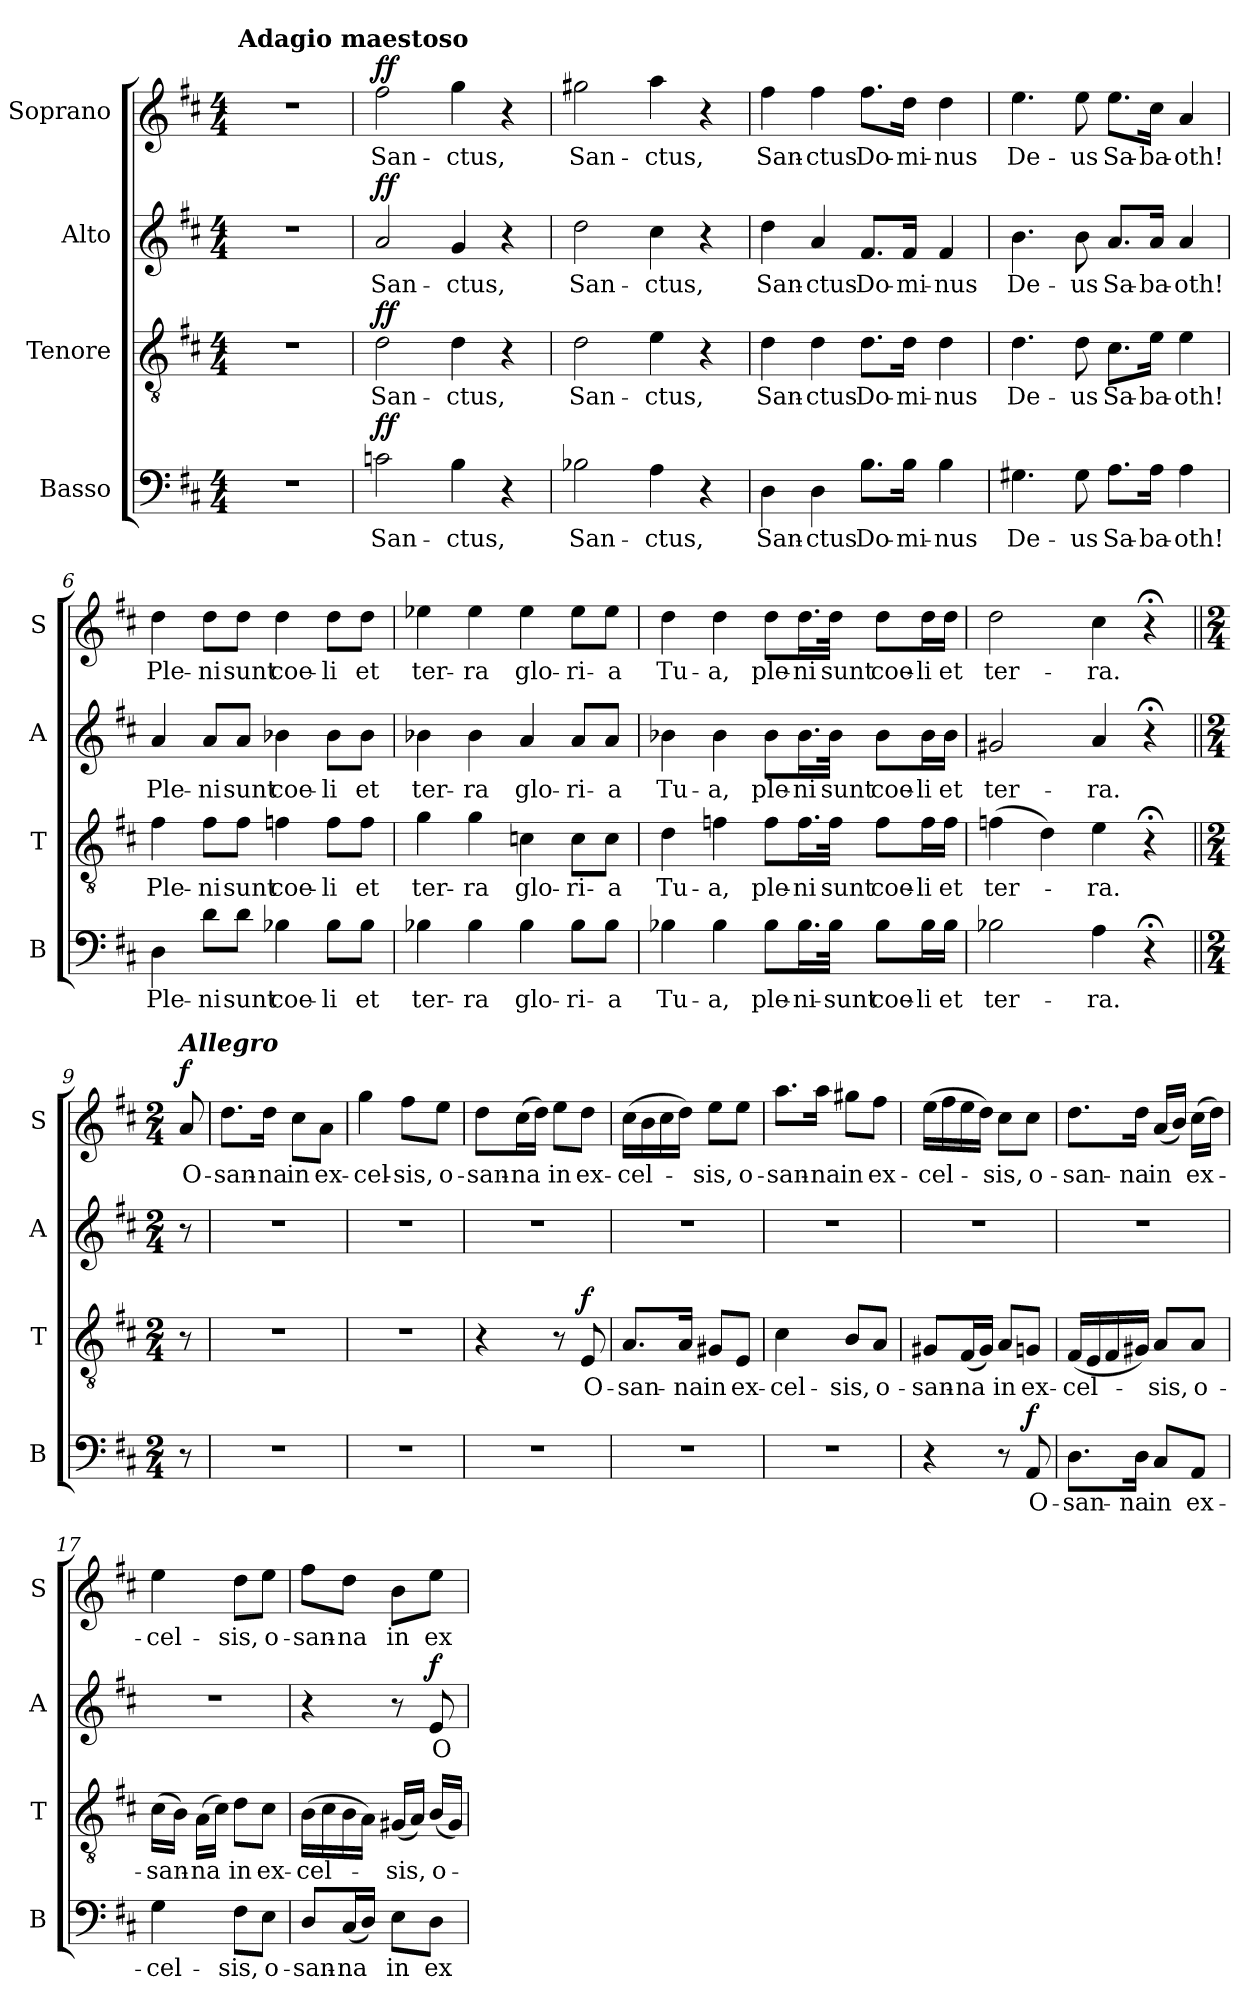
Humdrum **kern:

**kern	**text	**dynam	**kern	**text	**dynam	**kern	**text	**dynam	**kern	**text	**dynam
*part4	*part4	*part4	*part3	*part3	*part3	*part2	*part2	*part2	*part1	*part1	*part1
*staff4	*staff4	*staff4	*staff3	*staff3	*staff3	*staff2	*staff2	*staff2	*staff1	*staff1	*staff1
*I"Basso	*	*	*I"Tenore	*	*	*I"Alto	*	*	*I"Soprano	*	*
*I'B	*	*	*I'T	*	*	*I'A	*	*	*I'S	*	*
*clefF4	*	*	*clefGv2	*	*	*clefG2	*	*	*clefG2	*	*
*k[f#c#]	*	*	*k[f#c#]	*	*	*k[f#c#]	*	*	*k[f#c#]	*	*
*D:	*	*	*D:	*	*	*D:	*	*	*D:	*	*
*M4/4	*	*	*M4/4	*	*	*M4/4	*	*	*M4/4	*	*
=1	=1	=1	=1	=1	=1	=1	=1	=1	=1	=1	=1
!	!	!	!	!	!	!	!	!	!LO:TX:a:B:t=Adagio maestoso	!	!
1r	.	.	1r	.	.	1r	.	.	1r	.	.
=2	=2	=2	=2	=2	=2	=2	=2	=2	=2	=2	=2
!	!LO:LY:b	!LO:DY:a	!	!LO:LY:b	!LO:DY:a	!	!LO:LY:b	!LO:DY:a	!	!LO:LY:b	!LO:DY:a
2cn\	San-	ff	2d\	San-	ff	2a/	San-	ff	2ff#\	San-	ff
!	!LO:LY:b	!	!	!LO:LY:b	!	!	!LO:LY:b	!	!	!LO:LY:b	!
4B\	-ctus,	.	4d\	-ctus,	.	4g/	-ctus,	.	4gg\	-ctus,	.
4r	.	.	4r	.	.	4r	.	.	4r	.	.
=3	=3	=3	=3	=3	=3	=3	=3	=3	=3	=3	=3
!	!LO:LY:b	!	!	!LO:LY:b	!	!	!LO:LY:b	!	!	!LO:LY:b	!
2B-X\	San-	.	2d\	San-	.	2dd\	San-	.	2gg#X\	San-	.
!	!LO:LY:b	!	!	!LO:LY:b	!	!	!LO:LY:b	!	!	!LO:LY:b	!
4A\	-ctus,	.	4e\	-ctus,	.	4cc#\	-ctus,	.	4aa\	-ctus,	.
4r	.	.	4r	.	.	4r	.	.	4r	.	.
=4	=4	=4	=4	=4	=4	=4	=4	=4	=4	=4	=4
!	!LO:LY:b	!	!	!LO:LY:b	!	!	!LO:LY:b	!	!	!LO:LY:b	!
4D\	San-	.	4d\	San-	.	4dd\	San-	.	4ff#\	San-	.
!	!LO:LY:b	!	!	!LO:LY:b	!	!	!LO:LY:b	!	!	!LO:LY:b	!
4D\	-ctus	.	4d\	-ctus	.	4a/	-ctus	.	4ff#\	-ctus	.
!	!LO:LY:b	!	!	!LO:LY:b	!	!	!LO:LY:b	!	!	!LO:LY:b	!
8.B\L	Do-	.	8.d\L	Do-	.	8.f#/L	Do-	.	8.ff#\L	Do-	.
!	!LO:LY:b	!	!	!LO:LY:b	!	!	!LO:LY:b	!	!	!LO:LY:b	!
16B\Jk	-mi-	.	16d\Jk	-mi-	.	16f#/Jk	-mi-	.	16dd\Jk	-mi-	.
!	!LO:LY:b	!	!	!LO:LY:b	!	!	!LO:LY:b	!	!	!LO:LY:b	!
4B\	-nus	.	4d\	-nus	.	4f#/	-nus	.	4dd\	-nus	.
=5	=5	=5	=5	=5	=5	=5	=5	=5	=5	=5	=5
!	!LO:LY:b	!	!	!LO:LY:b	!	!	!LO:LY:b	!	!	!LO:LY:b	!
4.G#X\	De-	.	4.d\	De-	.	4.b\	De-	.	4.ee\	De-	.
!	!LO:LY:b	!	!	!LO:LY:b	!	!	!LO:LY:b	!	!	!LO:LY:b	!
8G#\	-us	.	8d\	-us	.	8b\	-us	.	8ee\	-us	.
!	!LO:LY:b	!	!	!LO:LY:b	!	!	!LO:LY:b	!	!	!LO:LY:b	!
8.A\L	Sa-	.	8.c#\L	Sa-	.	8.a/L	Sa-	.	8.ee\L	Sa-	.
!	!LO:LY:b	!	!	!LO:LY:b	!	!	!LO:LY:b	!	!	!LO:LY:b	!
16A\Jk	-ba-	.	16e\Jk	-ba-	.	16a/Jk	-ba-	.	16cc#\Jk	-ba-	.
!	!LO:LY:b	!	!	!LO:LY:b	!	!	!LO:LY:b	!	!	!LO:LY:b	!
4A\	-oth!	.	4e\	-oth!	.	4a/	-oth!	.	4a/	-oth!	.
!!LO:LB:g=z
=6	=6	=6	=6	=6	=6	=6	=6	=6	=6	=6	=6
!	!LO:LY:b	!	!	!LO:LY:b	!	!	!LO:LY:b	!	!	!LO:LY:b	!
4D\	Ple-	.	4f#\	Ple-	.	4a/	Ple-	.	4dd\	Ple-	.
!	!LO:LY:b	!	!	!LO:LY:b	!	!	!LO:LY:b	!	!	!LO:LY:b	!
8d\L	-ni	.	8f#\L	-ni	.	8a/L	-ni	.	8dd\L	-ni	.
!	!LO:LY:b	!	!	!LO:LY:b	!	!	!LO:LY:b	!	!	!LO:LY:b	!
8d\J	sunt	.	8f#\J	sunt	.	8a/J	sunt	.	8dd\J	sunt	.
!	!LO:LY:b	!	!	!LO:LY:b	!	!	!LO:LY:b	!	!	!LO:LY:b	!
4B-X\	coe-	.	4fn\	coe-	.	4b-X\	coe-	.	4dd\	coe-	.
!	!LO:LY:b	!	!	!LO:LY:b	!	!	!LO:LY:b	!	!	!LO:LY:b	!
8B-\L	-li	.	8f\L	-li	.	8b-\L	-li	.	8dd\L	-li	.
!	!LO:LY:b	!	!	!LO:LY:b	!	!	!LO:LY:b	!	!	!LO:LY:b	!
8B-\J	et	.	8f\J	et	.	8b-\J	et	.	8dd\J	et	.
=7	=7	=7	=7	=7	=7	=7	=7	=7	=7	=7	=7
!	!LO:LY:b	!	!	!LO:LY:b	!	!	!LO:LY:b	!	!	!LO:LY:b	!
4B-X\	ter-	.	4g\	ter-	.	4b-X\	ter-	.	4ee-X\	ter-	.
!	!LO:LY:b	!	!	!LO:LY:b	!	!	!LO:LY:b	!	!	!LO:LY:b	!
4B-\	-ra	.	4g\	-ra	.	4b-\	-ra	.	4ee-\	-ra	.
!	!LO:LY:b	!	!	!LO:LY:b	!	!	!LO:LY:b	!	!	!LO:LY:b	!
4B-\	glo-	.	4cn\	glo-	.	4a/	glo-	.	4ee-\	glo-	.
!	!LO:LY:b	!	!	!LO:LY:b	!	!	!LO:LY:b	!	!	!LO:LY:b	!
8B-\L	-ri-	.	8c\L	-ri-	.	8a/L	-ri-	.	8ee-\L	-ri-	.
!	!LO:LY:b	!	!	!LO:LY:b	!	!	!LO:LY:b	!	!	!LO:LY:b	!
8B-\J	-a	.	8c\J	-a	.	8a/J	-a	.	8ee-\J	-a	.
=8	=8	=8	=8	=8	=8	=8	=8	=8	=8	=8	=8
!	!LO:LY:b	!	!	!LO:LY:b	!	!	!LO:LY:b	!	!	!LO:LY:b	!
4B-X\	Tu-	.	4d\	Tu-	.	4b-X\	Tu-	.	4dd\	Tu-	.
!	!LO:LY:b	!	!	!LO:LY:b	!	!	!LO:LY:b	!	!	!LO:LY:b	!
4B-\	-a,	.	4fn\	-a,	.	4b-\	-a,	.	4dd\	-a,	.
!	!LO:LY:b	!	!	!LO:LY:b	!	!	!LO:LY:b	!	!	!LO:LY:b	!
8B-\L	ple-	.	8f\L	ple-	.	8b-\L	ple-	.	8dd\L	ple-	.
!	!LO:LY:b	!	!	!LO:LY:b	!	!	!LO:LY:b	!	!	!LO:LY:b	!
16.B-\L	-ni-	.	16.f\L	-ni	.	16.b-\L	-ni	.	16.dd\L	-ni	.
!	!LO:LY:b	!	!	!LO:LY:b	!	!	!LO:LY:b	!	!	!LO:LY:b	!
32B-\JJk	-sunt	.	32f\JJk	sunt	.	32b-\JJk	sunt	.	32dd\JJk	sunt	.
!	!LO:LY:b	!	!	!LO:LY:b	!	!	!LO:LY:b	!	!	!LO:LY:b	!
8B-\L	coe-	.	8f\L	coe-	.	8b-\L	coe-	.	8dd\L	coe-	.
!	!LO:LY:b	!	!	!LO:LY:b	!	!	!LO:LY:b	!	!	!LO:LY:b	!
16B-\L	-li	.	16f\L	-li	.	16b-\L	-li	.	16dd\L	-li	.
!	!LO:LY:b	!	!	!LO:LY:b	!	!	!LO:LY:b	!	!	!LO:LY:b	!
16B-\JJ	et	.	16f\JJ	et	.	16b-\JJ	et	.	16dd\JJ	et	.
=9	=9	=9	=9	=9	=9	=9	=9	=9	=9	=9	=9
!	!LO:LY:b	!	!	!LO:LY:b	!	!	!LO:LY:b	!	!	!LO:LY:b	!
2B-X\	ter-	.	(>4fn\	ter-	.	2g#X/	ter-	.	2dd\	ter-	.
.	.	.	4d\)	.	.	.	.	.	.	.	.
!	!LO:LY:b	!	!	!LO:LY:b	!	!	!LO:LY:b	!	!	!LO:LY:b	!
4A\	-ra.	.	4e\	-ra.	.	4a/	-ra.	.	4cc#\	-ra.	.
4r;<	.	.	4r;<	.	.	4r;<	.	.	4r;<	.	.
!!LO:PB:g=z
=9X1||	=9X1||	=9X1||	=9X1||	=9X1||	=9X1||	=9X1||	=9X1||	=9X1||	=9X1||	=9X1||	=9X1||
*M2/4	*	*	*M2/4	*	*	*M2/4	*	*	*M2/4	*	*
!	!	!	!	!	!	!	!	!	!LO:TX:a:Bi:t=Allegro	!	!
!	!	!	!	!	!	!	!	!	!	!LO:LY:b	!LO:DY:a
8r	.	.	8r	.	.	8r	.	.	8a/	O-	f
=10	=10	=10	=10	=10	=10	=10	=10	=10	=10	=10	=10
!	!	!	!	!	!	!	!	!	!	!LO:LY:b	!
2r	.	.	2r	.	.	2r	.	.	8.dd\L	-san-	.
!	!	!	!	!	!	!	!	!	!	!LO:LY:b	!
.	.	.	.	.	.	.	.	.	16dd\Jk	-na	.
!	!	!	!	!	!	!	!	!	!	!LO:LY:b	!
.	.	.	.	.	.	.	.	.	8cc#\L	in	.
!	!	!	!	!	!	!	!	!	!	!LO:LY:b	!
.	.	.	.	.	.	.	.	.	8a\J	ex-	.
=11	=11	=11	=11	=11	=11	=11	=11	=11	=11	=11	=11
!	!	!	!	!	!	!	!	!	!	!LO:LY:b	!
2r	.	.	2r	.	.	2r	.	.	4gg\	-cel-	.
!	!	!	!	!	!	!	!	!	!	!LO:LY:b	!
.	.	.	.	.	.	.	.	.	8ff#\L	-sis,	.
!	!	!	!	!	!	!	!	!	!	!LO:LY:b	!
.	.	.	.	.	.	.	.	.	8ee\J	o-	.
=12	=12	=12	=12	=12	=12	=12	=12	=12	=12	=12	=12
!	!	!	!	!	!	!	!	!	!	!LO:LY:b	!
2r	.	.	4r	.	.	2r	.	.	8dd\L	-san-	.
!	!	!	!	!	!	!	!	!	!	!LO:LY:b	!
.	.	.	.	.	.	.	.	.	(>16cc#\L	-na	.
.	.	.	.	.	.	.	.	.	16dd\JJ)	.	.
!	!	!	!	!	!	!	!	!	!	!LO:LY:b	!
.	.	.	8r	.	.	.	.	.	8ee\L	in	.
!	!	!	!	!LO:LY:b	!LO:DY:a	!	!	!	!	!LO:LY:b	!
.	.	.	8E/	O-	f	.	.	.	8dd\J	ex-	.
=13	=13	=13	=13	=13	=13	=13	=13	=13	=13	=13	=13
!	!	!	!	!LO:LY:b	!	!	!	!	!	!LO:LY:b	!
2r	.	.	8.A/L	-san-	.	2r	.	.	(>16cc#\LL	-cel-	.
.	.	.	.	.	.	.	.	.	16b\	.	.
.	.	.	.	.	.	.	.	.	16cc#\	.	.
!	!	!	!	!LO:LY:b	!	!	!	!	!	!	!
.	.	.	16A/Jk	-na	.	.	.	.	16dd\JJ)	.	.
!	!	!	!	!LO:LY:b	!	!	!	!	!	!LO:LY:b	!
.	.	.	8G#X/L	in	.	.	.	.	8ee\L	-sis,	.
!	!	!	!	!LO:LY:b	!	!	!	!	!	!LO:LY:b	!
.	.	.	8E/J	ex-	.	.	.	.	8ee\J	o-	.
=14	=14	=14	=14	=14	=14	=14	=14	=14	=14	=14	=14
!	!	!	!	!LO:LY:b	!	!	!	!	!	!LO:LY:b	!
2r	.	.	4c#\	-cel-	.	2r	.	.	8.aa\L	-san-	.
!	!	!	!	!	!	!	!	!	!	!LO:LY:b	!
.	.	.	.	.	.	.	.	.	16aa\Jk	-na	.
!	!	!	!	!LO:LY:b	!	!	!	!	!	!LO:LY:b	!
.	.	.	8B/L	-sis,	.	.	.	.	8gg#X\L	in	.
!	!	!	!	!LO:LY:b	!	!	!	!	!	!LO:LY:b	!
.	.	.	8A/J	o-	.	.	.	.	8ff#\J	ex-	.
!!LO:LB:g=z
=15	=15	=15	=15	=15	=15	=15	=15	=15	=15	=15	=15
!	!	!	!	!LO:LY:b	!	!	!	!	!	!LO:LY:b	!
4r	.	.	8G#X/L	-san-	.	2r	.	.	(>16ee\LL	-cel-	.
.	.	.	.	.	.	.	.	.	16ff#\	.	.
!	!	!	!	!LO:LY:b	!	!	!	!	!	!	!
.	.	.	(<16F#/L	-na	.	.	.	.	16ee\	.	.
.	.	.	16G#/JJ)	.	.	.	.	.	16dd\JJ)	.	.
!	!	!	!	!LO:LY:b	!	!	!	!	!	!LO:LY:b	!
8r	.	.	8A/L	in	.	.	.	.	8cc#\L	-sis,	.
!	!LO:LY:b	!LO:DY:a	!	!LO:LY:b	!	!	!	!	!	!LO:LY:b	!
8AA/	O-	f	8Gn/J	ex-	.	.	.	.	8cc#\J	o-	.
=16	=16	=16	=16	=16	=16	=16	=16	=16	=16	=16	=16
!	!LO:LY:b	!	!	!LO:LY:b	!	!	!	!	!	!LO:LY:b	!
8.D\L	-san-	.	(<16F#/LL	-cel-	.	2r	.	.	8.dd\L	-san-	.
.	.	.	16E/	.	.	.	.	.	.	.	.
.	.	.	16F#/	.	.	.	.	.	.	.	.
!	!LO:LY:b	!	!	!	!	!	!	!	!	!LO:LY:b	!
16D\Jk	-na	.	16G#X/JJ)	.	.	.	.	.	16dd\Jk	-na	.
!	!LO:LY:b	!	!	!LO:LY:b	!	!	!	!	!	!LO:LY:b	!
8C#/L	in	.	8A/L	-sis,	.	.	.	.	(<16a/LL	in	.
.	.	.	.	.	.	.	.	.	16b/JJ)	.	.
!	!LO:LY:b	!	!	!LO:LY:b	!	!	!	!	!	!LO:LY:b	!
8AA/J	ex-	.	8A/J	o-	.	.	.	.	(>16cc#\LL	ex-	.
.	.	.	.	.	.	.	.	.	16dd\JJ)	.	.
=17	=17	=17	=17	=17	=17	=17	=17	=17	=17	=17	=17
!	!LO:LY:b	!	!	!LO:LY:b	!	!	!	!	!	!LO:LY:b	!
4G\	-cel-	.	(>16c#\LL	-san-	.	2r	.	.	4ee\	-cel-	.
.	.	.	16B\JJ)	.	.	.	.	.	.	.	.
!	!	!	!	!LO:LY:b	!	!	!	!	!	!	!
.	.	.	(>16A\LL	-na	.	.	.	.	.	.	.
.	.	.	16c#\JJ)	.	.	.	.	.	.	.	.
!	!LO:LY:b	!	!	!LO:LY:b	!	!	!	!	!	!LO:LY:b	!
8F#\L	-sis,	.	8d\L	in	.	.	.	.	8dd\L	-sis,	.
!	!LO:LY:b	!	!	!LO:LY:b	!	!	!	!	!	!LO:LY:b	!
8E\J	o-	.	8c#\J	ex-	.	.	.	.	8ee\J	o-	.
=18	=18	=18	=18	=18	=18	=18	=18	=18	=18	=18	=18
!	!LO:LY:b	!	!	!LO:LY:b	!	!	!	!	!	!LO:LY:b	!
8D/L	-san-	.	(>16B\LL	-cel-	.	4r	.	.	8ff#\L	-san-	.
.	.	.	16c#\	.	.	.	.	.	.	.	.
!	!LO:LY:b	!	!	!	!	!	!	!	!	!LO:LY:b	!
(<16C#/L	-na	.	16B\	.	.	.	.	.	8dd\J	-na	.
16D/JJ)	.	.	16A\JJ)	.	.	.	.	.	.	.	.
!	!LO:LY:b	!	!	!LO:LY:b	!	!	!	!	!	!LO:LY:b	!
8E\L	in	.	(<16G#X/LL	-sis,	.	8r	.	.	8b\L	in	.
.	.	.	16A/JJ)	.	.	.	.	.	.	.	.
!	!LO:LY:b	!	!	!LO:LY:b	!	!	!LO:LY:b	!LO:DY:a	!	!LO:LY:b	!
8D\J	ex-	.	(<16B/LL	o-	.	8e/	O-	f	8ee\J	ex-	.
.	.	.	16G#/JJ)	.	.	.	.	.	.	.	.
=	=	=	=	=	=	=	=	=	=	=	=
*-	*-	*-	*-	*-	*-	*-	*-	*-	*-	*-	*-
